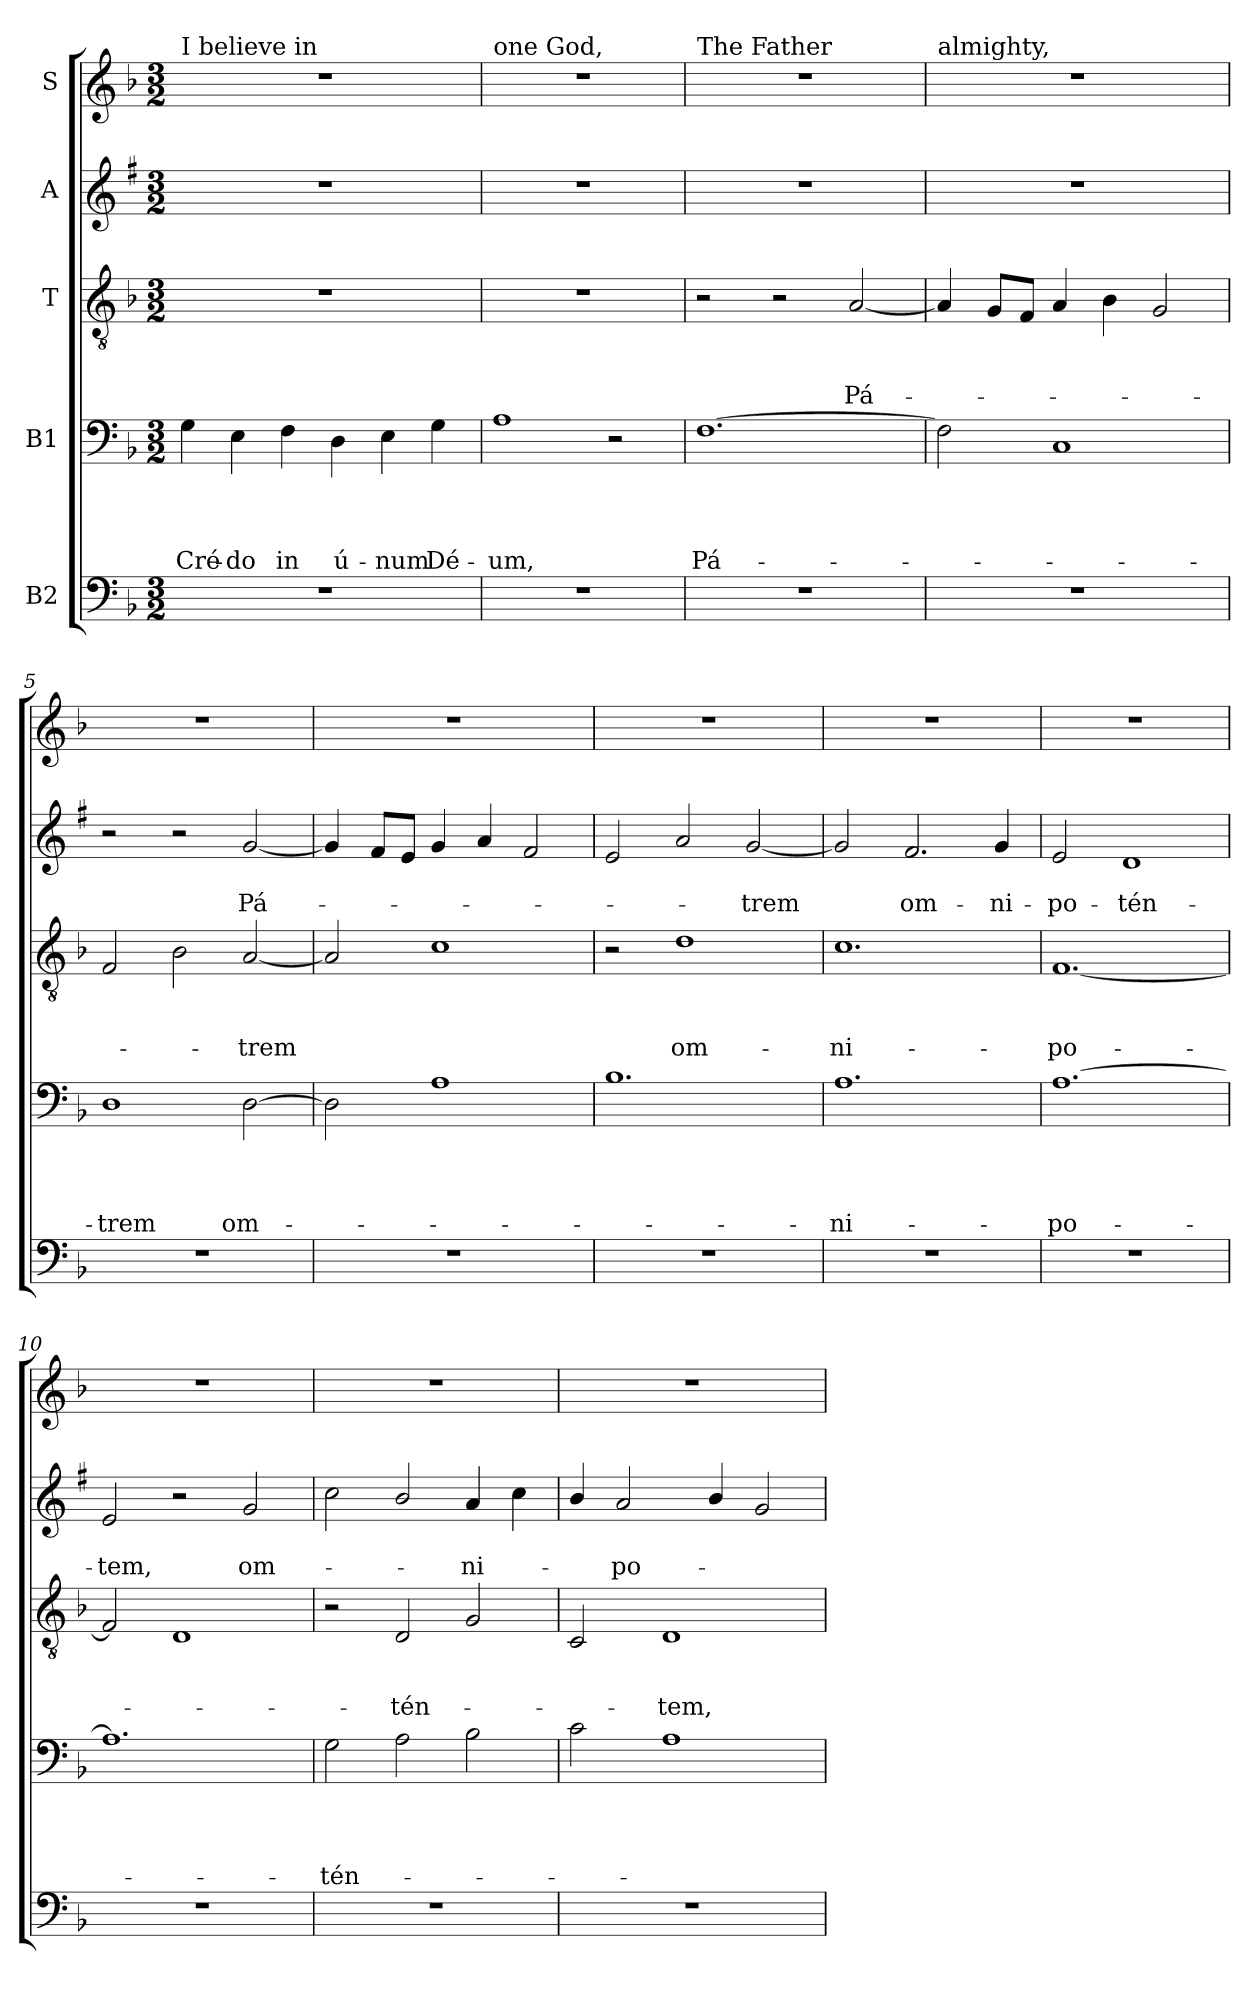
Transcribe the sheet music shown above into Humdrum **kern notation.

**kern	**kern	**text	**text	**text	**text	**kern	**text	**text	**text	**kern	**text	**text	**kern
*part5	*part4	*part4	*part4	*part4	*part4	*part3	*part3	*part3	*part3	*part2	*part2	*part2	*part1
*staff5	*staff4	*staff4	*staff4	*staff4	*staff4	*staff3	*staff3	*staff3	*staff3	*staff2	*staff2	*staff2	*staff1
*I"B2	*I"B1	*	*	*	*	*I"T	*	*	*	*I"A	*	*	*I"S
*clefF4	*clefF4	*	*	*	*	*clefGv2	*	*	*	*clefG2	*	*	*clefG2
*ITrd7c12	*	*	*	*	*	*	*	*	*	*ITrd1c2	*	*	*
*k[b-]	*k[b-]	*	*	*	*	*k[b-]	*	*	*	*k[b-]	*	*	*k[b-]
*F:	*F:	*	*	*	*	*F:	*	*	*	*F:	*	*	*F:
*M3/2	*M3/2	*	*	*	*	*M3/2	*	*	*	*M3/2	*	*	*M3/2
=1	=1	=1	=1	=1	=1	=1	=1	=1	=1	=1	=1	=1	=1
!	!	!	!	!	!	!	!	!	!	!	!	!	!LO:TX:a:t=I believe in
!	!	!	!	!	!LO:LY:b	!	!	!	!	!	!	!	!
1.r	4G	.	.	.	Cré-	1.r	.	.	.	1.r	.	.	1.r
!	!	!	!	!	!LO:LY:b	!	!	!	!	!	!	!	!
.	4E	.	.	.	-do	.	.	.	.	.	.	.	.
!	!	!	!	!	!LO:LY:b	!	!	!	!	!	!	!	!
.	4F	.	.	.	in	.	.	.	.	.	.	.	.
!	!	!	!	!	!LO:LY:b	!	!	!	!	!	!	!	!
.	4D	.	.	.	ú-	.	.	.	.	.	.	.	.
!	!	!	!	!	!LO:LY:b	!	!	!	!	!	!	!	!
.	4E	.	.	.	-num	.	.	.	.	.	.	.	.
!	!	!	!	!	!LO:LY:b	!	!	!	!	!	!	!	!
.	4G	.	.	.	Dé-	.	.	.	.	.	.	.	.
=2	=2	=2	=2	=2	=2	=2	=2	=2	=2	=2	=2	=2	=2
!	!	!	!	!	!	!	!	!	!	!	!	!	!LO:TX:a:t=one God,
!	!	!	!	!	!LO:LY:b	!	!	!	!	!	!	!	!
1.r	1A	.	.	.	-um,	1.r	.	.	.	1.r	.	.	1.r
.	2r	.	.	.	.	.	.	.	.	.	.	.	.
=3	=3	=3	=3	=3	=3	=3	=3	=3	=3	=3	=3	=3	=3
!	!	!	!	!	!	!	!	!	!	!	!	!	!LO:TX:a:t=The Father
!	!	!	!	!	!LO:LY:b	!	!	!	!	!	!	!	!
1.r	[1.F	.	.	.	Pá-	2r	.	.	.	1.r	.	.	1.r
.	.	.	.	.	.	2r	.	.	.	.	.	.	.
!	!	!	!	!	!	!	!	!	!LO:LY:b	!	!	!	!
.	.	.	.	.	.	[2A/	.	.	Pá-	.	.	.	.
=4	=4	=4	=4	=4	=4	=4	=4	=4	=4	=4	=4	=4	=4
!	!	!	!	!	!	!	!	!	!	!	!	!	!LO:TX:a:t=almighty,
1.r	2F\]	.	.	.	.	4A/]	.	.	.	1.r	.	.	1.r
.	.	.	.	.	.	8G/L	.	.	.	.	.	.	.
.	.	.	.	.	.	8F/J	.	.	.	.	.	.	.
.	1C	.	.	.	.	4A/	.	.	.	.	.	.	.
.	.	.	.	.	.	4B-\	.	.	.	.	.	.	.
.	.	.	.	.	.	2G/	.	.	.	.	.	.	.
!!LO:PB:g=z
=5	=5	=5	=5	=5	=5	=5	=5	=5	=5	=5	=5	=5	=5
!	!	!	!	!	!LO:LY:b	!	!	!	!	!	!	!	!
1.r	1D	.	.	.	-trem	2F/	.	.	.	2r	.	.	1.r
.	.	.	.	.	.	2B-\	.	.	.	2r	.	.	.
!	!	!	!	!	!LO:LY:b	!	!	!	!LO:LY:b	!	!	!LO:LY:b	!
.	[2D\	.	.	.	om-	[2A/	.	.	-trem	[2f/	.	Pá-	.
=6	=6	=6	=6	=6	=6	=6	=6	=6	=6	=6	=6	=6	=6
1.r	2D\]	.	.	.	.	2A/]	.	.	.	4f/]	.	.	1.r
.	.	.	.	.	.	.	.	.	.	8e/L	.	.	.
.	.	.	.	.	.	.	.	.	.	8d/J	.	.	.
.	1A	.	.	.	.	1c	.	.	.	4f/	.	.	.
.	.	.	.	.	.	.	.	.	.	4g/	.	.	.
.	.	.	.	.	.	.	.	.	.	2e/	.	.	.
=7	=7	=7	=7	=7	=7	=7	=7	=7	=7	=7	=7	=7	=7
1.r	1.B-	.	.	.	.	2r	.	.	.	2d/	.	.	1.r
!	!	!	!	!	!	!	!	!	!LO:LY:b	!	!	!	!
.	.	.	.	.	.	1d	.	.	om-	2g/	.	.	.
!	!	!	!	!	!	!	!	!	!	!	!	!LO:LY:b	!
.	.	.	.	.	.	.	.	.	.	[2f/	.	-trem	.
=8	=8	=8	=8	=8	=8	=8	=8	=8	=8	=8	=8	=8	=8
!	!	!	!	!	!LO:LY:b	!	!	!	!LO:LY:b	!	!	!	!
1.r	1.A	.	.	.	-ni-	1.c	.	.	-ni-	2f/]	.	.	1.r
!	!	!	!	!	!	!	!	!	!	!	!	!LO:LY:b	!
.	.	.	.	.	.	.	.	.	.	2.e/	.	om-	.
!	!	!	!	!	!	!	!	!	!	!	!	!LO:LY:b	!
.	.	.	.	.	.	.	.	.	.	4f/	.	-ni-	.
=9	=9	=9	=9	=9	=9	=9	=9	=9	=9	=9	=9	=9	=9
!	!	!	!	!	!LO:LY:b	!	!	!	!LO:LY:b	!	!	!LO:LY:b	!
1.r	[1.A	.	.	.	-po-	[1.F	.	.	-po-	2d/	.	-po-	1.r
!	!	!	!	!	!	!	!	!	!	!	!	!LO:LY:b	!
.	.	.	.	.	.	.	.	.	.	1c	.	-tén-	.
!!LO:LB:g=z
=10	=10	=10	=10	=10	=10	=10	=10	=10	=10	=10	=10	=10	=10
!	!	!	!	!	!	!	!	!	!	!	!	!LO:LY:b	!
1.r	1.A]	.	.	.	.	2F/]	.	.	.	2d/	.	-tem,	1.r
.	.	.	.	.	.	1D	.	.	.	2r	.	.	.
!	!	!	!	!	!	!	!	!	!	!	!	!LO:LY:b	!
.	.	.	.	.	.	.	.	.	.	2f/	.	om-	.
=11	=11	=11	=11	=11	=11	=11	=11	=11	=11	=11	=11	=11	=11
!	!	!	!	!	!LO:LY:b	!	!	!	!	!	!	!	!
1.r	2G\	.	.	.	-tén-	2r	.	.	.	2b-\	.	.	1.r
!	!	!	!	!	!	!	!	!	!LO:LY:b	!	!	!	!
.	2A\	.	.	.	.	2D/	.	.	-tén-	2a/	.	.	.
!	!	!	!	!	!	!	!	!	!	!	!	!LO:LY:b	!
.	2B-\	.	.	.	.	2G/	.	.	.	4g/	.	-ni-	.
.	.	.	.	.	.	.	.	.	.	4b-\	.	.	.
=12	=12	=12	=12	=12	=12	=12	=12	=12	=12	=12	=12	=12	=12
1.r	2c\	.	.	.	.	2C/	.	.	.	4a/	.	.	1.r
!	!	!	!	!	!	!	!	!	!	!	!	!LO:LY:b	!
.	.	.	.	.	.	.	.	.	.	2g/	.	-po-	.
!	!	!	!	!	!	!	!	!	!LO:LY:b	!	!	!	!
.	1A	.	.	.	.	1D	.	.	-tem,	.	.	.	.
.	.	.	.	.	.	.	.	.	.	4a/	.	.	.
.	.	.	.	.	.	.	.	.	.	2f/	.	.	.
=	=	=	=	=	=	=	=	=	=	=	=	=	=
*-	*-	*-	*-	*-	*-	*-	*-	*-	*-	*-	*-	*-	*-
